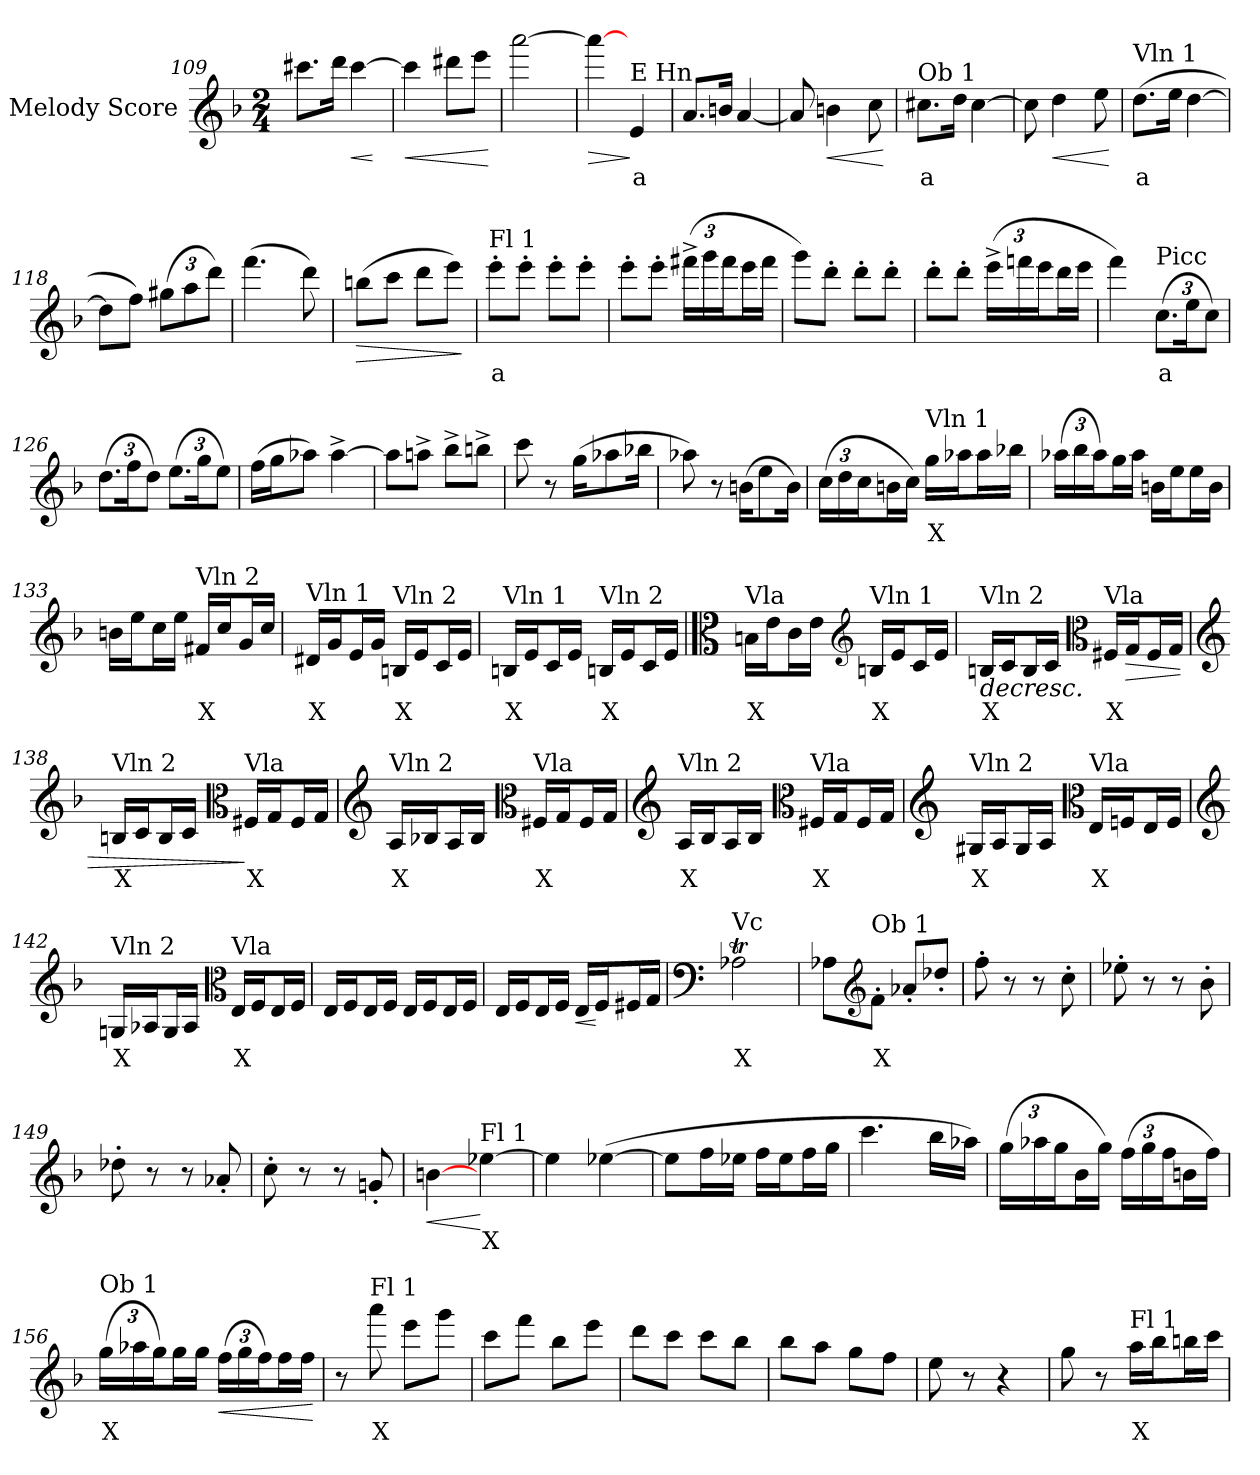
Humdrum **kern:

**kern	**text	**dynam
*part1	*part1	*part1
*staff1	*staff1	*staff1
*I"Melody Score	*	*
*clefG2	*	*
*k[b-]	*	*
*M2/4	*	*
=109	=109	=109
8.ccc#X\L	.	.
16ddd\Jk	.	.
!	!	!LO:HP:b
[4ccc#\	.	<
.	.	[
=110	=110	=110
!	!	!LO:HP:b
4ccc#\]	.	<
8ddd#X\L	.	.
8eee\J	.	.
.	.	[
=111	=111	=111
[2aaa\	.	.
=112	=112	=112
!	!	!LO:HP:b
4aaa\_	.	>
!LO:TX:a:t=E Hn	!	!
!	!LO:LY:b:color=#FF0000	!
4e/	a	]
=113	=113	=113
8.a/L	.	.
16b/Jk	.	.
[4a/	.	.
=114	=114	=114
8a/]	.	.
!	!	!LO:HP:b
4b\	.	<
8cc\	.	.
.	.	[
=115	=115	=115
!LO:TX:a:t=Ob 1	!	!
!	!LO:LY:b:color=#FF0000	!
8.cc#X\L	a	.
16dd\Jk	.	.
[4cc#\	.	.
=116	=116	=116
8cc#\]	.	.
!	!	!LO:HP:b
4dd\	.	<
8ee\	.	.
.	.	[
=117	=117	=117
!LO:TX:a:t=Vln 1	!	!
!	!LO:LY:b:color=#FF0000	!
(8.dd\L	a	.
16ee\Jk	.	.
[4dd\	.	.
=118	=118	=118
8dd\L]	.	.
8ff\J)	.	.
*Xbrackettup	*	*
(12gg#X\L	.	.
12aa\	.	.
12ddd\J)	.	.
=119	=119	=119
(4.fff\	.	.
8ddd\)	.	.
=120	=120	=120
!	!	!LO:HP:b
(8bbn\L	.	>
8ccc\J	.	.
8ddd\L	.	.
8eee\J)	.	.
.	.	]
=121	=121	=121
!LO:TX:a:t=Fl 1	!	!
!	!LO:LY:b:color=#FF0000	!
8eee'\L	a	.
8eee'\J	.	.
8eee'\L	.	.
8eee'\J	.	.
=122	=122	=122
8eee'\L	.	.
8eee'\J	.	.
(24fff#X^\LL	.	.
24ggg\	.	.
24fff#\J	.	.
16eee\L	.	.
16fff#\JJ	.	.
=123	=123	=123
8ggg\L)	.	.
8ddd'\J	.	.
8ddd'\L	.	.
8ddd'\J	.	.
=124	=124	=124
8ddd'\L	.	.
8ddd'\J	.	.
(24eee^\LL	.	.
24fffn\	.	.
24eee\J	.	.
16ddd\L	.	.
16eee\JJ	.	.
=125	=125	=125
4fff\)	.	.
*brackettup	*	*
!LO:TX:a:t=Picc	!	!
!	!LO:LY:b:color=#FF0000	!
(12.cc\L	a	.
24ee\K	.	.
12cc\J)	.	.
=126	=126	=126
(12.dd\L	.	.
24ff\K	.	.
12dd\J)	.	.
(12.ee\L	.	.
24gg\K	.	.
12ee\J)	.	.
=127	=127	=127
(16ff\LL	.	.
16gg\J	.	.
8aa-X\J)	.	.
[4aa-^\	.	.
=128	=128	=128
8aa-\L]	.	.
8aan^\J	.	.
8bb-^\L	.	.
8bbn^\J	.	.
=129	=129	=129
8ccc\	.	.
8r	.	.
(16gg\KL	.	.
8aa-X\	.	.
16bb-X\Jk	.	.
=130	=130	=130
8aa-X\)	.	.
8r	.	.
(16bn\KL	.	.
8ee\	.	.
16b\Jk)	.	.
=131	=131	=131
*Xbrackettup	*	*
(24cc\LL	.	.
24dd\	.	.
24cc\J	.	.
16bn\L	.	.
16cc\JJ)	.	.
!LO:TX:a:t=Vln 1	!	!
!	!LO:LY:b:color=#FF0000	!
16gg\LL	X	.
16aa-X\J	.	.
16aa-\L	.	.
16bb-X\JJ	.	.
=132	=132	=132
(24aa-X\LL	.	.
24bb-\	.	.
24aa-\J)	.	.
16gg\L	.	.
16aa-\JJ	.	.
16bn\LL	.	.
16ee\J	.	.
16ee\L	.	.
16b\JJ	.	.
=133	=133	=133
16bn\LL	.	.
16ee\J	.	.
16cc\L	.	.
16ee\JJ	.	.
!LO:TX:a:t=Vln 2	!	!
!	!LO:LY:b:color=#FF0000	!
16f#X/LL	X	.
16cc/J	.	.
16g/L	.	.
16cc/JJ	.	.
=134	=134	=134
!LO:TX:a:t=Vln 1	!	!
!	!LO:LY:b:color=#FF0000	!
16d#X/LL	X	.
16g/J	.	.
16e/L	.	.
16g/JJ	.	.
!LO:TX:a:t=Vln 2	!	!
!	!LO:LY:b:color=#FF0000	!
16Bn/LL	X	.
16e/J	.	.
16c/L	.	.
16e/JJ	.	.
=135	=135	=135
!LO:TX:a:t=Vln 1	!	!
!	!LO:LY:b:color=#FF0000	!
16Bn/LL	X	.
16e/J	.	.
16c/L	.	.
16e/JJ	.	.
!LO:TX:a:t=Vln 2	!	!
!	!LO:LY:b:color=#FF0000	!
16Bn/LL	X	.
16e/J	.	.
16c/L	.	.
16e/JJ	.	.
=136	=136	=136
*clefC3	*	*
!LO:TX:a:t=Vla	!	!
!	!LO:LY:b:color=#FF0000	!
16Bn\LL	X	.
16e\J	.	.
16c\L	.	.
16e\JJ	.	.
*clefG2	*	*
!LO:TX:a:t=Vln 1	!	!
!	!LO:LY:b:color=#FF0000	!
16Bn/LL	X	.
16e/J	.	.
16c/L	.	.
16e/JJ	.	.
=137	=137	=137
!LO:TX:a:t=Vln 2	!	!
!	!LO:LY:b:color=#FF0000	!LO:HP:b
16Bn/LL	X	>
16c/J	.	.
16B/L	.	.
16c/JJ	.	.
*clefC3	*	*
!LO:TX:a:t=Vla	!	!
!	!LO:LY:b:color=#FF0000	!
16F#X/LL	X	.
!	!	!LO:HP:b
16G/J	.	>
16F#/L	.	.
16G/JJ	.	.
=138	=138	=138
*clefG2	*	*
!LO:TX:a:t=Vln 2	!	!
!	!LO:LY:b:color=#FF0000	!
16Bn/LL	X	.
16c/J	.	.
16B/L	.	.
16c/JJ	.	.
*clefC3	*	*
!LO:TX:a:t=Vla	!	!
!	!LO:LY:b:color=#FF0000	!
16F#X/LL	X	]
16G/J	.	.
16F#/L	.	.
16G/JJ	.	.
.	.	]
=139	=139	=139
*clefG2	*	*
!LO:TX:a:t=Vln 2	!	!
!	!LO:LY:b:color=#FF0000	!
16A/LL	X	.
16B-X/J	.	.
16A/L	.	.
16B-/JJ	.	.
*clefC3	*	*
!LO:TX:a:t=Vla	!	!
!	!LO:LY:b:color=#FF0000	!
16F#X/LL	X	.
16G/J	.	.
16F#/L	.	.
16G/JJ	.	.
=140	=140	=140
*clefG2	*	*
!LO:TX:a:t=Vln 2	!	!
!	!LO:LY:b:color=#FF0000	!
16A/LL	X	.
16B-/J	.	.
16A/L	.	.
16B-/JJ	.	.
*clefC3	*	*
!LO:TX:a:t=Vla	!	!
!	!LO:LY:b:color=#FF0000	!
16F#X/LL	X	.
16G/J	.	.
16F#/L	.	.
16G/JJ	.	.
=141	=141	=141
*clefG2	*	*
!LO:TX:a:t=Vln 2	!	!
!	!LO:LY:b:color=#FF0000	!
16G#X/LL	X	.
16A/J	.	.
16G#/L	.	.
16A/JJ	.	.
*clefC3	*	*
!LO:TX:a:t=Vla	!	!
!	!LO:LY:b:color=#FF0000	!
16E/LL	X	.
16Fn/J	.	.
16E/L	.	.
16F/JJ	.	.
=142	=142	=142
*clefG2	*	*
!LO:TX:a:t=Vln 2	!	!
!	!LO:LY:b:color=#FF0000	!
16Gn/LL	X	.
16A-X/J	.	.
16G/L	.	.
16A-/JJ	.	.
*clefC3	*	*
!LO:TX:a:t=Vla	!	!
!	!LO:LY:b:color=#FF0000	!
16E/LL	X	.
16F/J	.	.
16E/L	.	.
16F/JJ	.	.
=143	=143	=143
16E/LL	.	.
16F/J	.	.
16E/L	.	.
16F/JJ	.	.
16E/LL	.	.
16F/J	.	.
16E/L	.	.
16F/JJ	.	.
=144	=144	=144
16E/LL	.	.
16F/J	.	.
16E/L	.	.
16F/JJ	.	.
!	!	!LO:HP:b
16E/LL	.	<
16F/J	.	[
16F#X/L	.	.
16G/JJ	.	.
=145	=145	=145
*clefF4	*	*
!LO:TX:a:t=Vc	!	!
!	!LO:LY:b:color=#FF0000	!
2A-XT\	X	.
=146	=146	=146
8A-X\L	.	.
*clefG2	*	*
!LO:TX:a:t=Ob 1	!	!
!	!LO:LY:b:color=#FF0000	!
8f'\J	X	.
8a-X'/L	.	.
8dd-X'/J	.	.
=147	=147	=147
8ff'\	.	.
8r	.	.
8r	.	.
8cc'\	.	.
=148	=148	=148
8ee-X'\	.	.
8r	.	.
8r	.	.
8b-'\	.	.
=149	=149	=149
8dd-X'\	.	.
8r	.	.
8r	.	.
8a-X'/	.	.
=150	=150	=150
8cc'\	.	.
8r	.	.
8r	.	.
8gn'/	.	.
=151	=151	=151
!	!	!LO:HP:b
[4bn\	.	<
!LO:TX:a:t=Fl 1	!	!
!	!LO:LY:b:color=#FF0000	!
[4ee-X\	X	[
=152	=152	=152
4ee-\]	.	.
([4ee-X\	.	.
=153	=153	=153
8ee-\L]	.	.
16ff\L	.	.
16ee-X\JJ	.	.
16ff\LL	.	.
16ee-\J	.	.
16ff\L	.	.
16gg\JJ	.	.
=154	=154	=154
4.ccc\	.	.
16bb-\LL	.	.
16aa-X\JJ)	.	.
=155	=155	=155
(24gg\LL	.	.
24aa-X\	.	.
24gg\J	.	.
16b-\L	.	.
16gg\JJ)	.	.
(24ff\LL	.	.
24gg\	.	.
24ff\J	.	.
16bn\L	.	.
16ff\JJ)	.	.
=156	=156	=156
!LO:TX:a:t=Ob 1	!	!
!	!LO:LY:b:color=#FF0000	!
(24gg\LL	X	.
24aa-X\	.	.
24gg\J)	.	.
16gg\L	.	.
16gg\JJ	.	.
!	!	!LO:HP:b
(24ff\LL	.	<
24gg\	.	.
24ff\J)	.	.
16ff\L	.	.
16ff\JJ	.	.
.	.	[
=157	=157	=157
8r	.	.
!LO:TX:a:t=Fl 1	!	!
!	!LO:LY:b:color=#FF0000	!
8aaa\	X	.
8eee\L	.	.
8ggg\J	.	.
=158	=158	=158
8ccc\L	.	.
8fff\J	.	.
8bb-\L	.	.
8eee\J	.	.
=159	=159	=159
8ddd\L	.	.
8ccc\J	.	.
8ccc\L	.	.
8bb-\J	.	.
=160	=160	=160
8bb-\L	.	.
8aa\J	.	.
8gg\L	.	.
8ff\J	.	.
=161	=161	=161
8ee\	.	.
8r	.	.
4r	.	.
=162	=162	=162
8gg\	.	.
8r	.	.
!LO:TX:a:t=Fl 1	!	!
!	!LO:LY:b:color=#FF0000	!
16aa\LL	X	.
16bb-\J	.	.
16bbn\L	.	.
16ccc\JJ	.	.
=	=	=
*-	*-	*-
